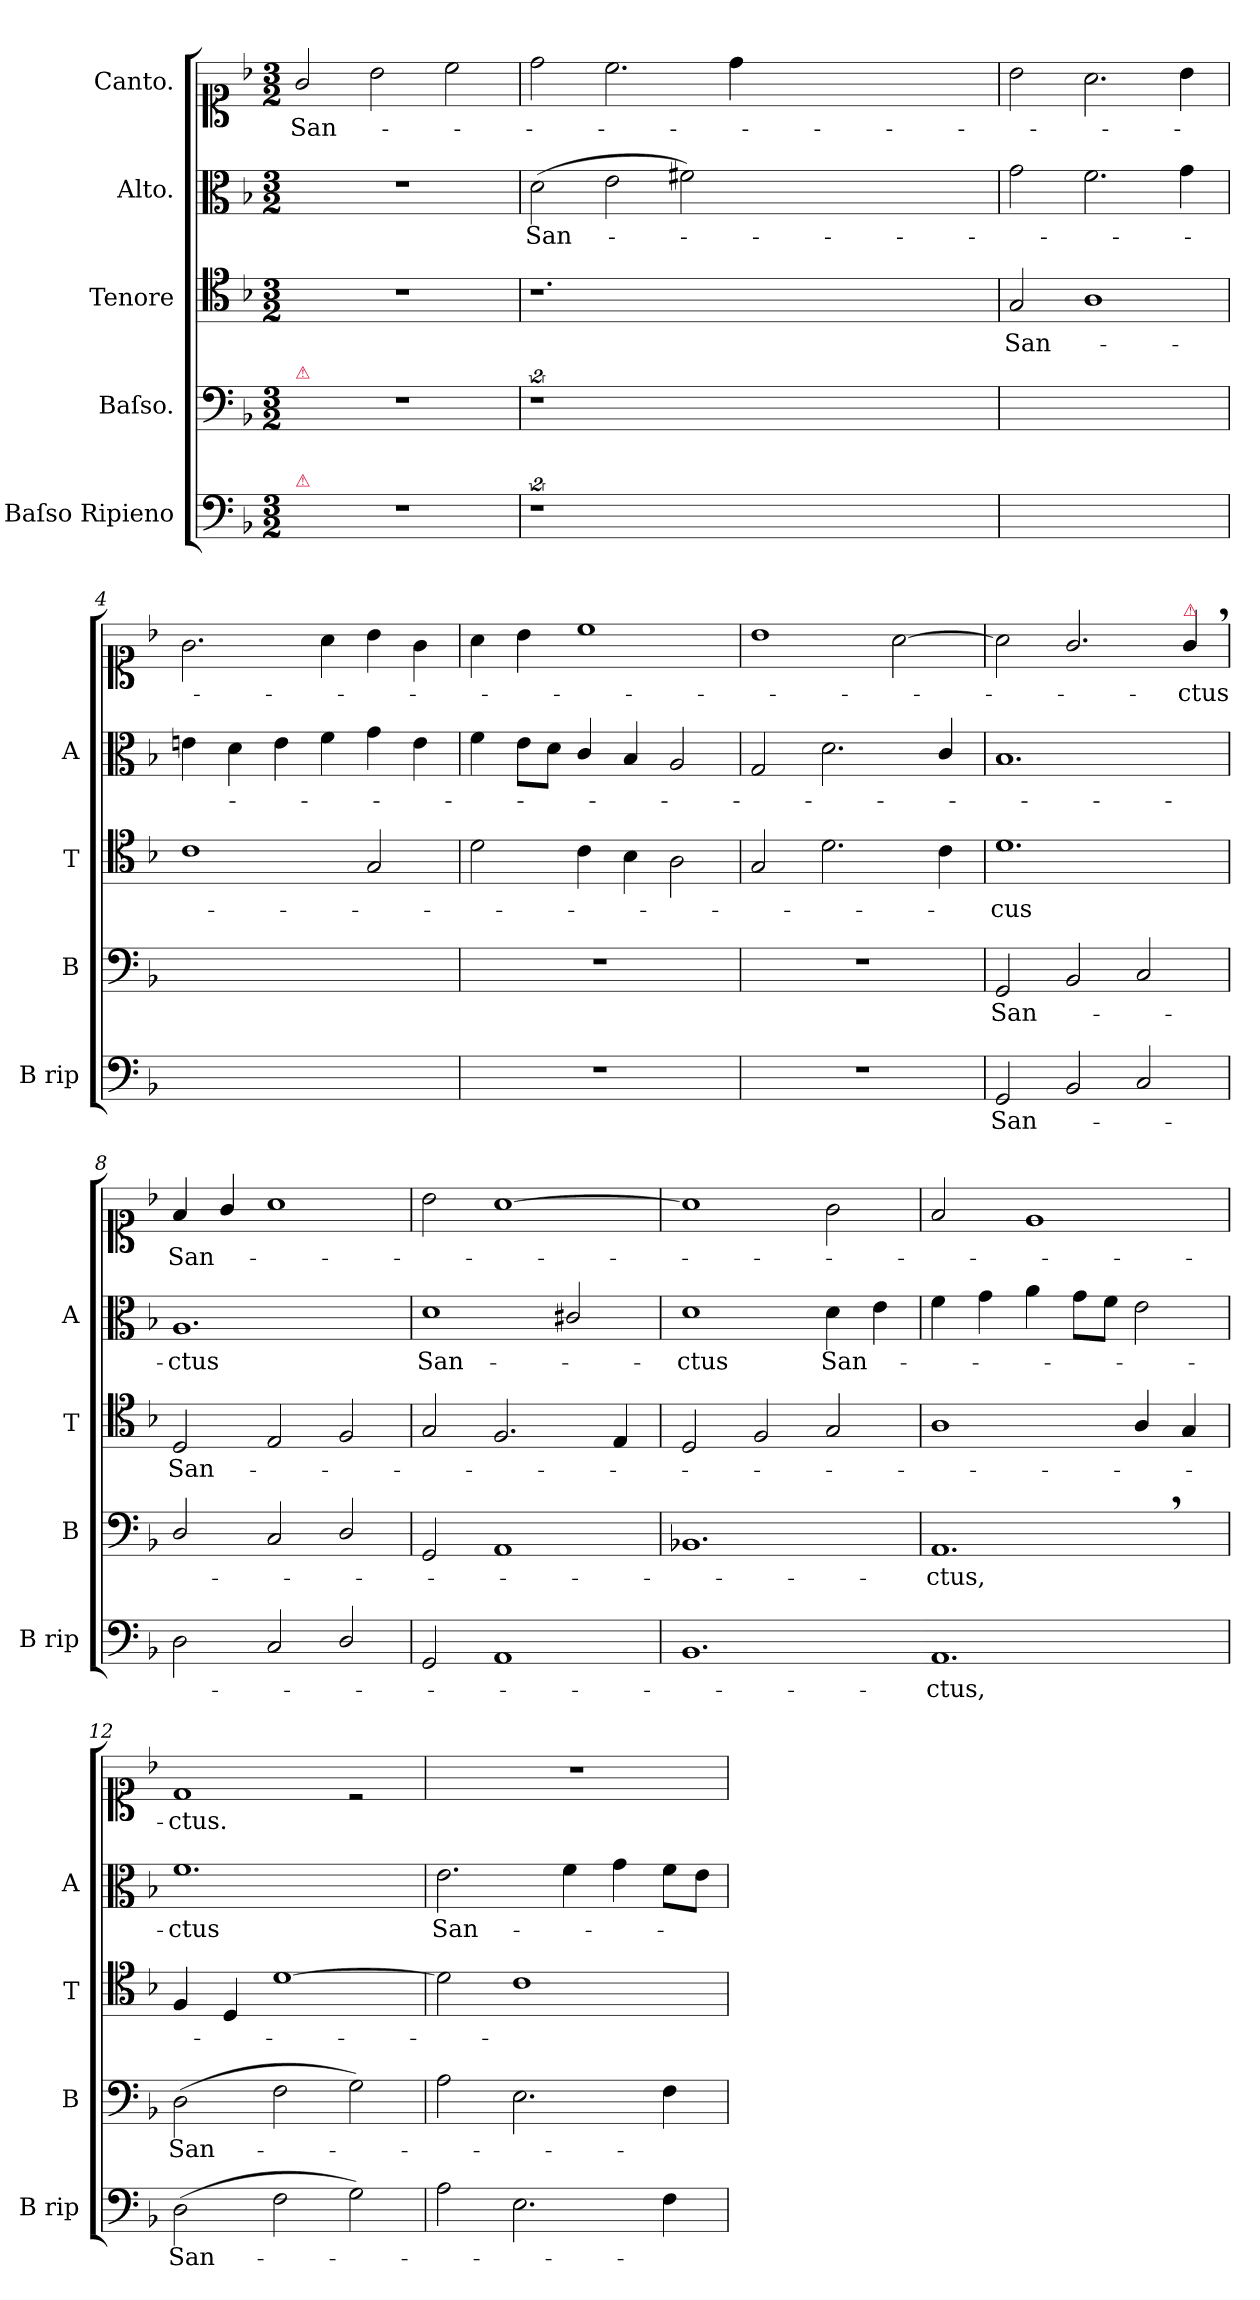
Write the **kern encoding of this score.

**kern	**text	**kern	**text	**kern	**text	**kern	**text	**kern	**text
*part5	*part5	*part4	*part4	*part3	*part3	*part2	*part2	*part1	*part1
*staff5	*staff5	*staff4	*staff4	*staff3	*staff3	*staff2	*staff2	*staff1	*staff1
*I"Baſso Ripieno	*	*I"Baſso.	*	*I"Tenore	*	*I"Alto.	*	*I"Canto.	*
*I'B rip	*	*I'B	*	*I'T	*	*I'A	*	*	*
*clefF4	*	*clefF4	*	*clefC4	*	*clefC3	*	*clefC1	*
*k[b-]	*	*k[b-]	*	*k[b-]	*	*k[b-]	*	*k[b-]	*
*M3/2	*	*M3/2	*	*M3/2	*	*M3/2	*	*M3/2	*
=1	=1	=1	=1	=1	=1	=1	=1	=1	=1
!	!	!LO:TX:a:color=crimson:t=⚠	!	!	!	!	!	!	!
!LO:TX:a:color=crimson:t=⚠	!	!	!	!	!	!	!	!	!
1.r	.	1.r	.	1.r	.	1.r	.	2g/	San-
.	.	.	.	.	.	.	.	2b-\	.
.	.	.	.	.	.	.	.	2cc\	.
=2	=2	=2	=2	=2	=2	=2	=2	=2	=2
2%9r	.	2%9r	.	1.r	.	(2d\	San-	2dd\	.
.	.	.	.	.	.	2e\	.	2.cc\	.
.	.	.	.	.	.	2f#X\)	.	.	.
.	.	.	.	.	.	.	.	4dd\	.
.	.	.	.	0.ryy	.	0.ryy	.	0.ryy	.
=3	=3	=3	=3	=3	=3	=3	=3	=3	=3
1.ryy	.	1.ryy	.	2G/	San-	2g\	.	2b-\	.
.	.	.	.	1A	.	2.f\	.	2.a\	.
.	.	.	.	.	.	4g\	.	4b-\	.
=4	=4	=4	=4	=4	=4	=4	=4	=4	=4
1.ryy	.	1.ryy	.	1c	.	4en\	.	2.g\	.
.	.	.	.	.	.	4d\	.	.	.
.	.	.	.	.	.	4e\	.	.	.
.	.	.	.	.	.	4f\	.	4a\	.
.	.	.	.	2G/	.	4g\	.	4b-\	.
.	.	.	.	.	.	4e\	.	4g\	.
=5	=5	=5	=5	=5	=5	=5	=5	=5	=5
1.r	.	1.r	.	2d\	.	4f\	.	4a\	.
.	.	.	.	.	.	8e\L	.	4b-\	.
.	.	.	.	.	.	8d\J	.	.	.
.	.	.	.	4c\	.	4c/	.	1cc	.
.	.	.	.	4B-\	.	4B-/	.	.	.
.	.	.	.	2A\	.	2A/	.	.	.
=6	=6	=6	=6	=6	=6	=6	=6	=6	=6
1.r	.	1.r	.	2G/	.	2G/	.	1b-	.
.	.	.	.	2.d\	.	2.d\	.	.	.
.	.	.	.	.	.	.	.	[2a\	.
.	.	.	.	4c\	.	4c/	.	.	.
=7	=7	=7	=7	=7	=7	=7	=7	=7	=7
2GG/	San-	2GG/	San-	1.d	-cus	1.B-	.	2a\]	.
2BB-/	.	2BB-/	.	.	.	.	.	2.g/	.
2C/	.	2C/	.	.	.	.	.	.	.
!	!	!	!	!	!	!	!	!LO:TX:a:color=crimson:t=⚠	!
.	.	.	.	.	.	.	.	4g,</	-ctus
=8	=8	=8	=8	=8	=8	=8	=8	=8	=8
2D\	.	2D/	.	2D/	San-	1.A	-ctus	4f/	San-
.	.	.	.	.	.	.	.	4g/	.
2C/	.	2C/	.	2E/	.	.	.	1a	.
2D/	.	2D/	.	2F/	.	.	.	.	.
=9	=9	=9	=9	=9	=9	=9	=9	=9	=9
2GG/	.	2GG/	.	2G/	.	1d	San-	2b-\	.
1AA	.	1AA	.	2.F/	.	.	.	[1a	.
.	.	.	.	.	.	2c#X/	.	.	.
.	.	.	.	4E/	.	.	.	.	.
=10	=10	=10	=10	=10	=10	=10	=10	=10	=10
1.BB-	.	1.BB-X	.	2D/	.	1d	-ctus	1a]	.
.	.	.	.	2F/	.	.	.	.	.
.	.	.	.	2G/	.	4d\	San-	2g\	.
.	.	.	.	.	.	4e\	.	.	.
=11-	=11	=11	=11	=11	=11	=11	=11	=11	=11
1.AA	-ctus,	1.AA,<	-ctus,	1A	.	4f\	.	2f/	.
.	.	.	.	.	.	4g\	.	.	.
.	.	.	.	.	.	4a\	.	1e	.
.	.	.	.	.	.	8g\L	.	.	.
.	.	.	.	.	.	8f\J	.	.	.
.	.	.	.	4A/	.	2e\	.	.	.
.	.	.	.	4G/	.	.	.	.	.
=12	=12	=12	=12	=12	=12	=12	=12	=12	=12
(2D\	San-	(2D\	San-	4F/	.	1.f	-ctus	1d	-ctus.
.	.	.	.	4D/	.	.	.	.	.
2F\	.	2F\	.	[1d	.	.	.	.	.
2G\)	.	2G\)	.	.	.	.	.	2rc	.
=13	=13	=13	=13	=13	=13	=13	=13	=13	=13
2A\	.	2A\	.	2d\]	.	2.e\	San-	1.r	.
2.E\	.	2.E\	.	1c	.	.	.	.	.
.	.	.	.	.	.	4f\	.	.	.
.	.	.	.	.	.	4g\	.	.	.
4F\	.	4F\	.	.	.	8f\L	.	.	.
.	.	.	.	.	.	8e\J	.	.	.
=	=	=	=	=	=	=	=	=	=
*-	*-	*-	*-	*-	*-	*-	*-	*-	*-
